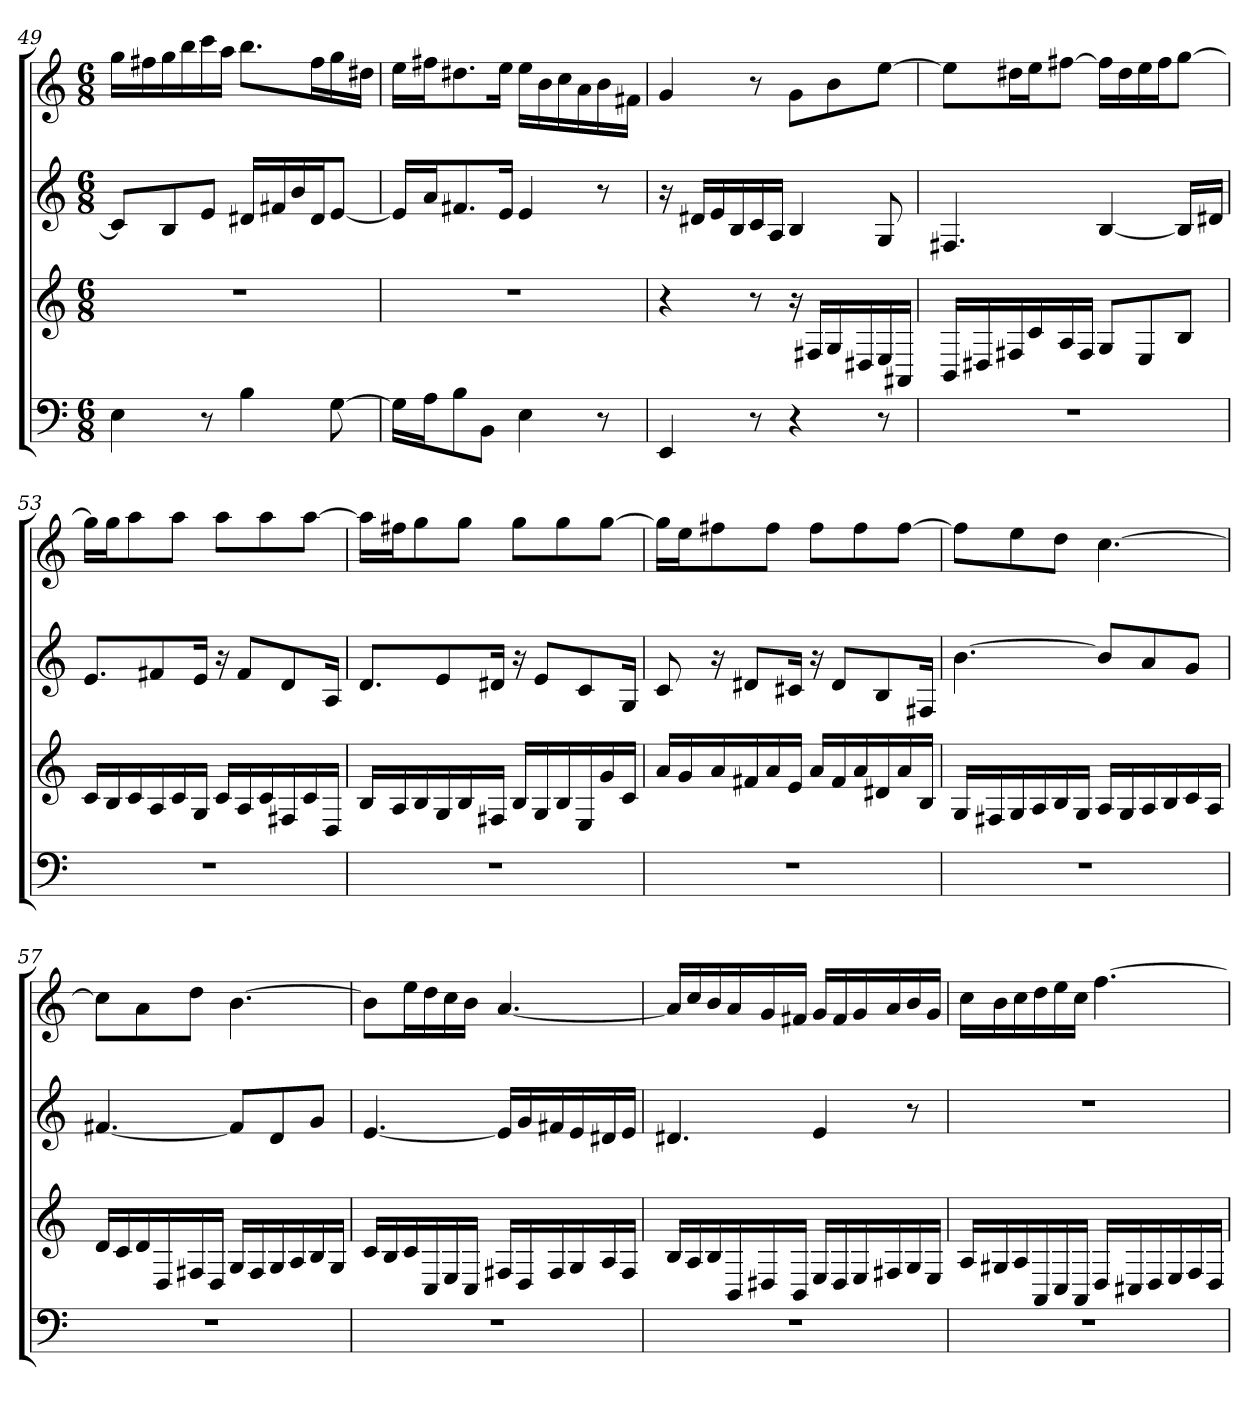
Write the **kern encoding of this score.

**kern	**kern	**kern	**kern
*part4	*part3	*part2	*part1
*staff4	*staff3	*staff2	*staff1
*k[]	*k[]	*k[]	*k[]
*M6/8	*M6/8	*M6/8	*M6/8
=49	=49	=49	=49
4E	2.r	8cL]	16ggLL
.	.	.	16ff#X
.	.	8B	16gg
.	.	.	16bb
8r	.	8eJ	16ccc
.	.	.	16aaJJ
4B	.	16d#XLL	8.bbL
.	.	16f#X	.
.	.	16b	.
.	.	16d#J	16ff#L
[8G	.	[8eJ	16gg
.	.	.	16dd#XJJ
=50	=50	=50	=50
16GLL]	2.r	16eLL]	16eeLL
16AJ	.	16aJ	16ff#XJ
8B	.	8.f#X	8.dd#X
8BBJ	.	.	.
.	.	16eJk	16eeJk
4E	.	4e	16eeLL
.	.	.	16b
.	.	.	16cc
.	.	.	16a
8r	.	8r	16b
.	.	.	16f#XJJ
=51	=51	=51	=51
4EE	4r	16r	4g
.	.	16d#XLL	.
.	.	16e	.
.	.	16B	.
8r	8r	16c	8r
.	.	16AJJ	.
4r	16r	4B	8gL
.	16F#XLL	.	.
.	16G	.	8b
.	16D#X	.	.
8r	16E	8G	[8eeJ
.	16AA#XJJ	.	.
=52	=52	=52	=52
2.r	16BBLL	4.F#X	8eeL]
.	16D#X	.	.
.	16F#X	.	16dd#XL
.	16c	.	16eeJ
.	16A	.	[8ff#XJ
.	16F#JJ	.	.
.	8GL	[4B	16ff#LL]
.	.	.	16dd#
.	8E	.	16ee
.	.	.	16ff#J
.	8BJ	16BLL]	[8ggJ
.	.	16d#XJJ	.
=53	=53	=53	=53
2.r	16cLL	8.eL	16ggLL]
.	16B	.	16ggJ
.	16c	.	8aa
.	16A	8f#X	.
.	16c	.	8aaJ
.	16GJJ	16eJk	.
.	16cLL	16r	8aaL
.	16A	8f#L	.
.	16c	.	8aa
.	16F#X	8d	.
.	16c	.	[8aaJ
.	16DJJ	16AJk	.
=54	=54	=54	=54
2.r	16BLL	8.dL	16aaLL]
.	16A	.	16ff#XJ
.	16B	.	8gg
.	16G	8e	.
.	16B	.	8ggJ
.	16F#XJJ	16d#XJk	.
.	16BLL	16r	8ggL
.	16G	8eL	.
.	16B	.	8gg
.	16E	8c	.
.	16g	.	[8ggJ
.	16cJJ	16GJk	.
=55	=55	=55	=55
2.r	16aLL	8c	16ggLL]
.	16g	.	16eeJ
.	16a	16r	8ff#X
.	16f#X	8d#XL	.
.	16a	.	8ff#J
.	16eJJ	16c#XJk	.
.	16aLL	16r	8ff#L
.	16f#	8d#L	.
.	16a	.	8ff#
.	16d#X	8B	.
.	16a	.	[8ff#J
.	16BJJ	16F#XJk	.
=56	=56	=56	=56
2.r	16GLL	[4.b	8ff#L]
.	16F#X	.	.
.	16G	.	8ee
.	16A	.	.
.	16B	.	8ddJ
.	16GJJ	.	.
.	16ALL	8bL]	[4.cc
.	16G	.	.
.	16A	8a	.
.	16B	.	.
.	16c	8gJ	.
.	16AJJ	.	.
=57	=57	=57	=57
2.r	16dLL	[4.f#X	8ccL]
.	16c	.	.
.	16d	.	8a
.	16D	.	.
.	16F#X	.	8ddJ
.	16DJJ	.	.
.	16GLL	8f#L]	[4.b
.	16F#	.	.
.	16G	8d	.
.	16A	.	.
.	16B	8gJ	.
.	16GJJ	.	.
=58	=58	=58	=58
2.r	16cLL	[4.e	8bL]
.	16B	.	.
.	16c	.	16eeL
.	16C	.	16dd
.	16E	.	16cc
.	16CJJ	.	16bJJ
.	16F#XLL	16eLL]	[4.a
.	16D	16g	.
.	16F#	16f#X	.
.	16G	16e	.
.	16A	16d#X	.
.	16F#JJ	16eJJ	.
=59	=59	=59	=59
2.r	16BLL	4.d#X	16aLL]
.	16A	.	16cc
.	16B	.	16b
.	16BB	.	16a
.	16D#X	.	16g
.	16BBJJ	.	16f#XJJ
.	16ELL	4e	16gLL
.	16D#	.	16f#
.	16E	.	16g
.	16F#X	.	16a
.	16G	8r	16b
.	16EJJ	.	16gJJ
=60	=60	=60	=60
2.r	16ALL	2.r	16ccLL
.	16G#X	.	16b
.	16A	.	16cc
.	16AA	.	16dd
.	16C	.	16ee
.	16AAJJ	.	16ccJJ
.	16DLL	.	[4.ff
.	16C#X	.	.
.	16D	.	.
.	16E	.	.
.	16F	.	.
.	16DJJ	.	.
=	=	=	=
*-	*-	*-	*-
